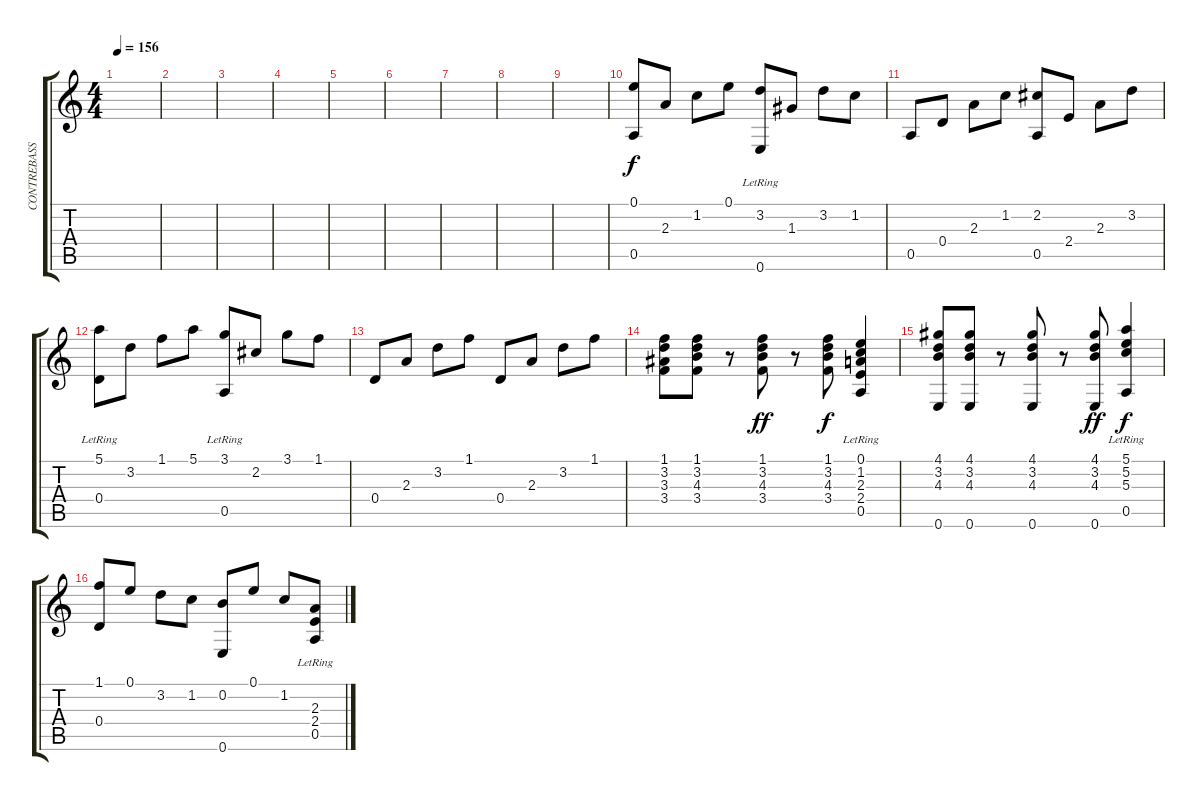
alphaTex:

\track ("CONTREBASSE" "CONTREBASS") {instrument contrabass}
\staff {score tabs}
\tuning (E4 B3 G3 D3 A2 E2) {hide}
\ts (4 4)
\tempo 156
\clef g2
\ks c
|
|
|
|
|
|
|
|
|
(0.1 0.5).8 2.3.8 1.2.8 0.1.8 (3.2 0.6{lr}).8 1.3.8 3.2.8 1.2.8 |
0.5.8 0.4.8 2.3.8 1.2.8 (2.2 0.5).8 2.4.8 2.3.8 3.2.8 |
(5.1 0.4{lr}).8 3.2.8 1.1.8 5.1.8 (3.1 0.5{lr}).8 2.2.8 3.1.8 1.1.8 |
0.4.8 2.3.8 3.2.8 1.1.8 0.4.8 2.3.8 3.2.8 1.1.8 |
(1.1 3.2 3.3 3.4).8 (1.1 3.2 4.3 3.4).8 r.8 (1.1 3.2 4.3 3.4).8{dy ff} r.8 (1.1 3.2 4.3 3.4).8{dy f} (0.1 1.2 2.3 2.4 0.5{lr}).4 |
(4.1 3.2 4.3 0.6).8 (4.1 3.2 4.3 0.6).8 r.8 (4.1 3.2 4.3 0.6).8 r.8 (4.1 3.2 4.3 0.6).8{dy ff} (5.1 5.2 5.3 0.5{lr}).4{dy f} |
(1.1 0.4).8 0.1.8 3.2.8 1.2.8 (0.2 0.6).8 0.1.8 1.2.8 (2.3{lr} 2.4{lr} 0.5{lr}).8
